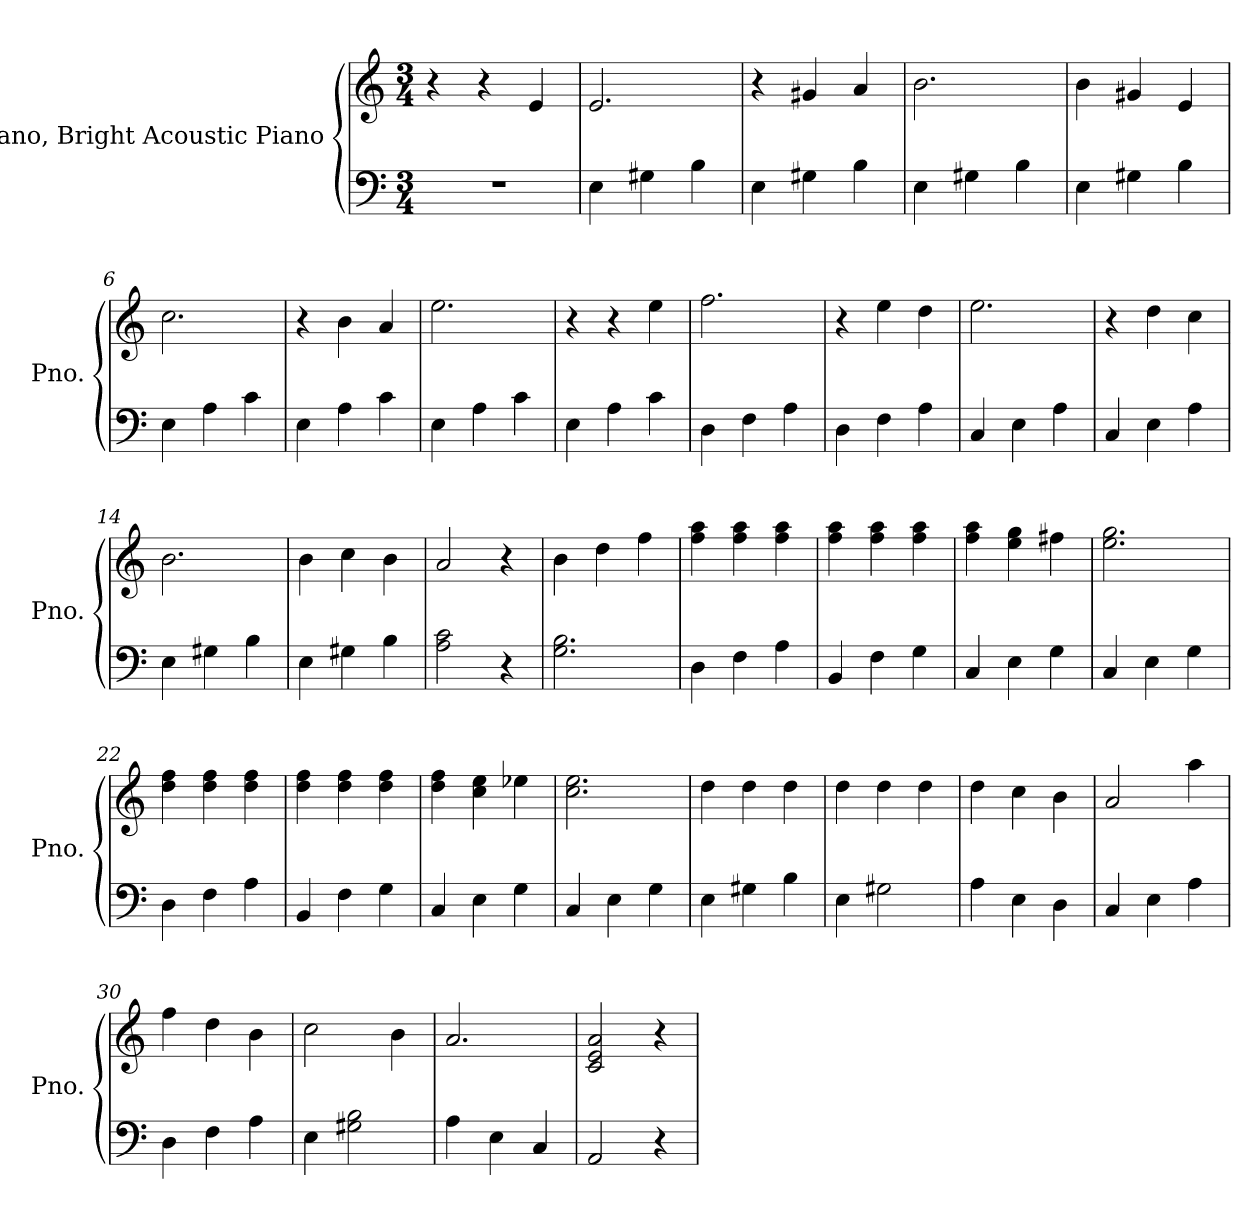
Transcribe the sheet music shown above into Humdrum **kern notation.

**kern	**kern
*part2	*part1
*staff2	*staff1
*I"Piano, Bright Acoustic Piano	*I"Piano, Bright Acoustic Piano
*I'Pno.	*I'Pno.
*clefF4	*clefG2
*k[]	*k[]
*M3/4	*M3/4
*MM100	*MM100
=1	=1
2.r	4r
.	4r
.	4e/
=2	=2
4E\	2.e/
4G#X\	.
4B\	.
=3	=3
4E\	4r
4G#X\	4g#X/
4B\	4a/
=4	=4
4E\	2.b\
4G#X\	.
4B\	.
=5	=5
4E\	4b\
4G#X\	4g#X/
4B\	4e/
=6	=6
4E\	2.cc\
4A\	.
4c\	.
=7	=7
4E\	4r
4A\	4b\
4c\	4a/
!!LO:LB:g=z
=8	=8
4E\	2.ee\
4A\	.
4c\	.
=9	=9
4E\	4r
4A\	4r
4c\	4ee\
=10	=10
4D\	2.ff\
4F\	.
4A\	.
=11	=11
4D\	4r
4F\	4ee\
4A\	4dd\
=12	=12
4C/	2.ee\
4E\	.
4A\	.
=13	=13
4C/	4r
4E\	4dd\
4A\	4cc\
=14	=14
4E\	2.b\
4G#X\	.
4B\	.
=15	=15
4E\	4b\
4G#X\	4cc\
4B\	4b\
=16	=16
2A\ 2c\	2a/
4r	4r
=17	=17
2.G\ 2.B\	4b\
.	4dd\
.	4ff\
!!LO:LB:g=z
=18	=18
4D\	4ff\ 4aa\
4F\	4ff\ 4aa\
4A\	4ff\ 4aa\
=19	=19
4BB/	4ff\ 4aa\
4F\	4ff\ 4aa\
4G\	4ff\ 4aa\
=20	=20
4C/	4ff\ 4aa\
4E\	4ee\ 4gg\
4G\	4ff#X\
=21	=21
4C/	2.ee\ 2.gg\
4E\	.
4G\	.
=22	=22
4D\	4dd\ 4ff\
4F\	4dd\ 4ff\
4A\	4dd\ 4ff\
=23	=23
4BB/	4dd\ 4ff\
4F\	4dd\ 4ff\
4G\	4dd\ 4ff\
=24	=24
4C/	4dd\ 4ff\
4E\	4cc\ 4ee\
4G\	4ee-X\
=25	=25
4C/	2.cc\ 2.ee\
4E\	.
4G\	.
=26	=26
4E\	4dd\
4G#X\	4dd\
4B\	4dd\
!!LO:LB:g=z
=27	=27
4E\	4dd\
2G#X\	4dd\
.	4dd\
=28	=28
4A\	4dd\
4E\	4cc\
4D\	4b\
=29	=29
4C/	2a/
4E\	.
4A\	4aa\
=30	=30
4D\	4ff\
4F\	4dd\
4A\	4b\
=31	=31
4E\	2cc\
2G#X\ 2B\	.
.	4b\
=32	=32
4A\	2.a/
4E\	.
4C/	.
=33	=33
2AA/	2c/ 2e/ 2a/
4r	4r
=	=
*-	*-
